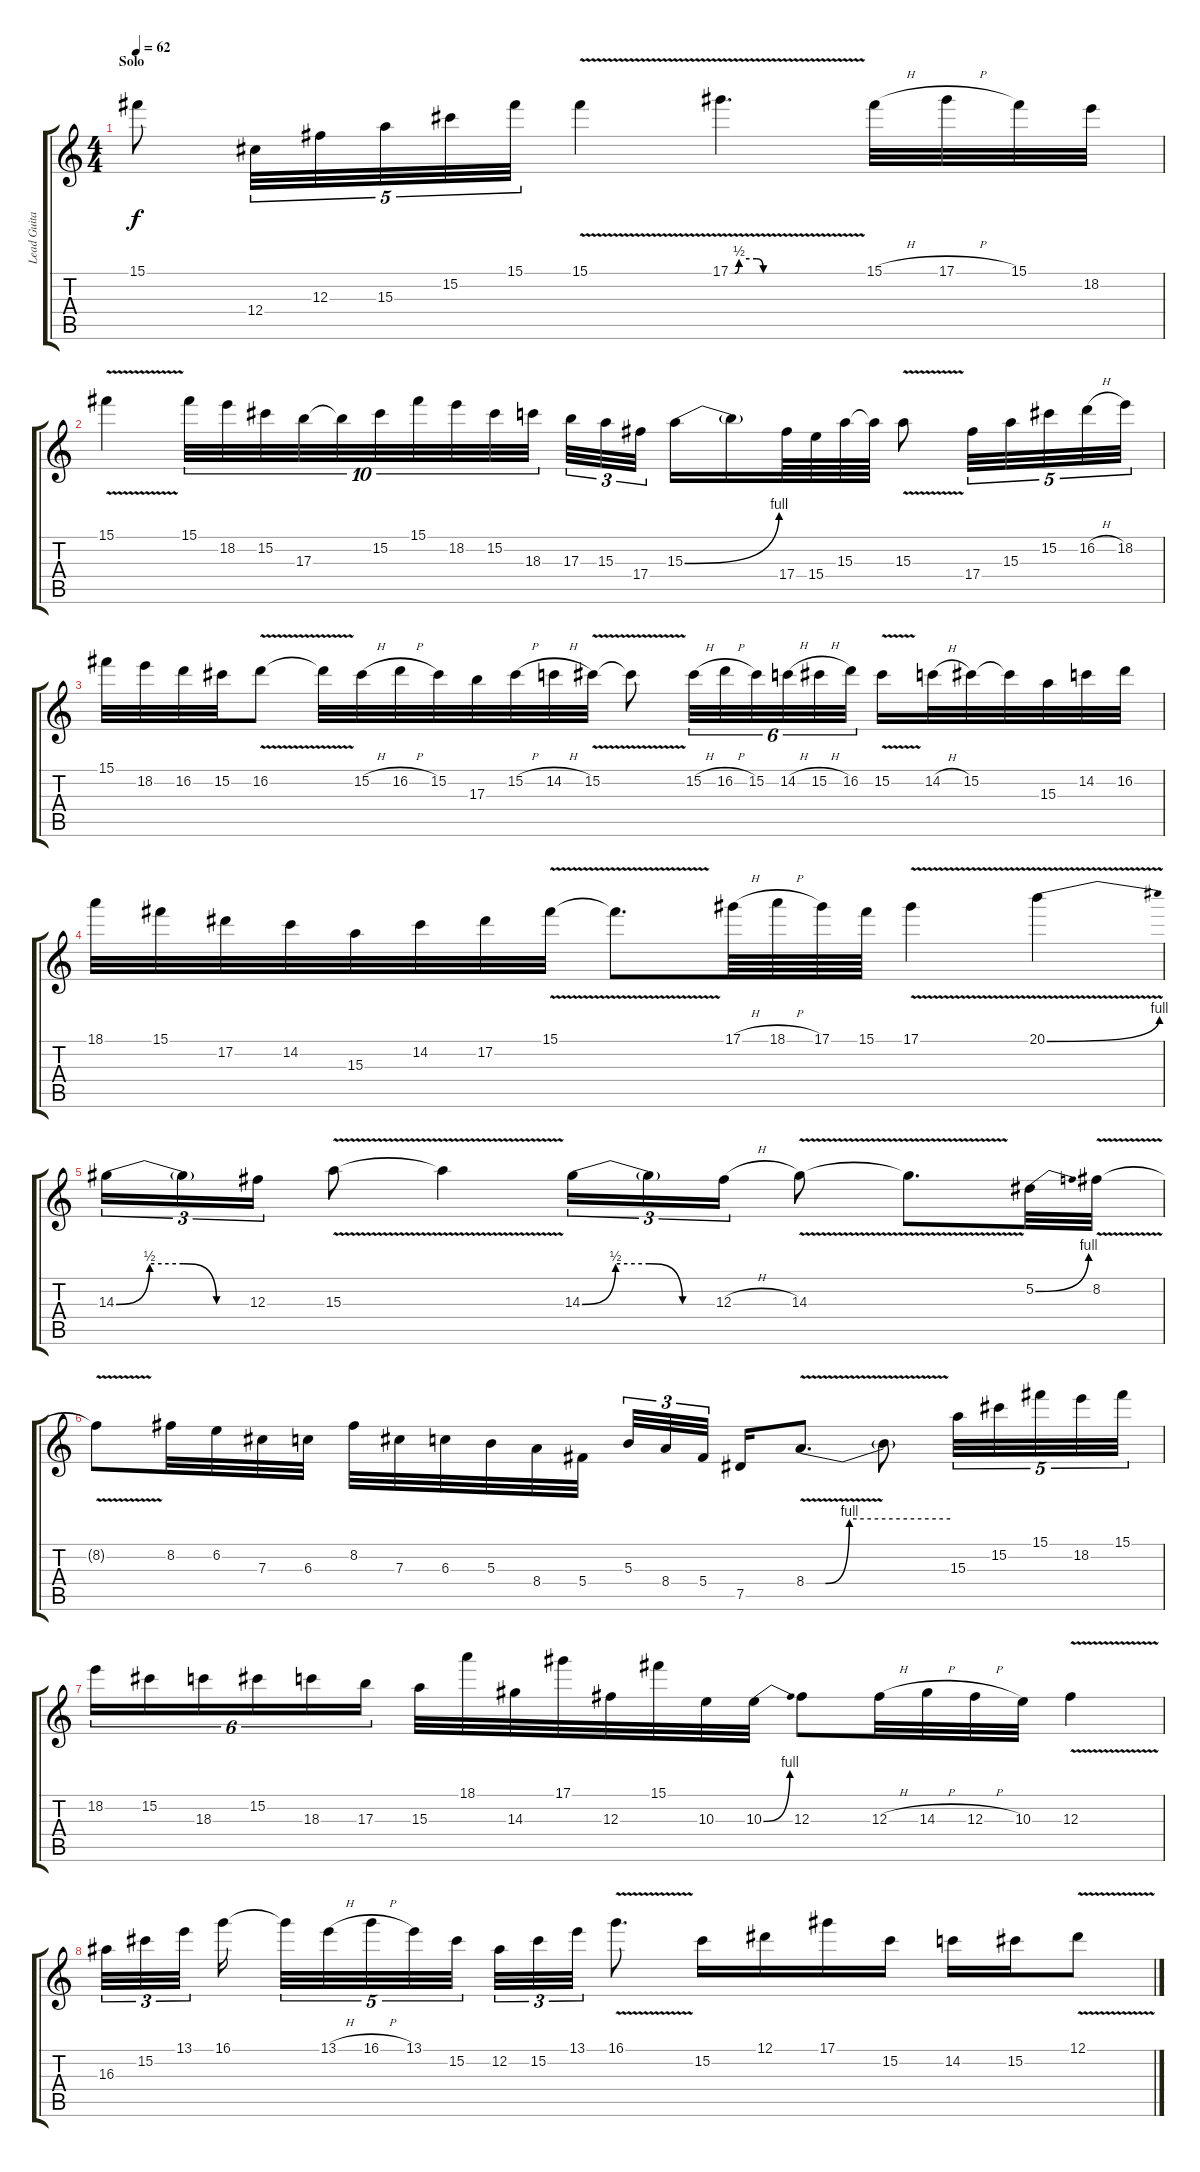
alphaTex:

\track ("Lead Guitar" "Lead Guita") {instrument overdrivenguitar}
\staff {score tabs}
\tuning (Eb4 Bb3 Gb3 Db3 Ab2 Eb2) {hide}
\ts (4 4)
\section ("" "Solo")
\tempo 62
\clef g2
\ks c
15.1.8{dy f volume 16} 12.4.32{tu (5 4)} 12.3.32{tu (5 4)} 15.3.32{tu (5 4)} 15.2.32{tu (5 4)} 15.1.32{tu (5 4)} 15.1{v}.4 17.1{be (custom 0 0 2 0 4 2 12 2 15 0 22 0 30 0 45 0 60 0) v}.4{d} 15.1{h}.32 17.1{h}.32 15.1.32 18.2.32 |
15.1{v}.4 15.1.32{tu (10 8)} 18.2.32{tu (10 8)} 15.2.32{tu (10 8)} 17.3.32{tu (10 8)} 17.3{t}.32{tu (10 8)} 15.2.32{tu (10 8)} 15.1.32{tu (10 8)} 18.2.32{tu (10 8)} 15.2.32{tu (10 8)} 18.3.32{tu (10 8)} 17.3.32{tu (3 2)} 15.3.32{tu (3 2)} 17.4.32{tu (3 2)} 15.3{be (bend 0 0 60 4)}.16 15.3{t}.16 17.4.64 15.4.64 15.3.64 15.3{t}.64 15.3{v}.8 17.4.32{tu (5 4)} 15.3.32{tu (5 4)} 15.2.32{tu (5 4)} 16.2{h}.32{tu (5 4)} 18.2.32{tu (5 4)} |
15.1.32 18.2.32 16.2.32 15.2.32 16.2{v}.8 16.2{t}.32 15.2{h}.32 16.2{h}.32 15.2.32 17.3.32 15.2{h}.32 14.2{h}.32 15.2{v}.32 15.2{t}.8 15.2{h}.32{tu (6 4)} 16.2{h}.32{tu (6 4)} 15.2.32{tu (6 4)} 14.2{h}.32{tu (6 4)} 15.2{h}.32{tu (6 4)} 16.2.32{tu (6 4)} 15.2{v}.16 14.2{h}.32 15.2.32 15.2{t}.32 15.3.32 14.2.32 16.2.32 |
18.1.32 15.1.32 17.2.32 14.2.32 15.3.32 14.2.32 17.2.32 15.1{v}.32 15.1{t}.8{d} 17.1{h}.64 18.1{h}.64 17.1.64 15.1.64 17.1{v}.4 20.1{be (bend 0 0 60 4) v}.4 |
14.3{be (custom 0 0 15 2 30 2 45 0 60 0)}.16{tu (3 2)} 14.3{t}.16{tu (3 2)} 12.3.16{tu (3 2)} 15.3{v}.8 15.3{t}.4 14.3{be (custom 0 0 15 2 30 2 45 0 60 0)}.16{tu (3 2)} 14.3{t}.16{tu (3 2)} 12.3{h}.16{tu (3 2)} 14.3{v}.8 14.3{t}.8{d} 5.2{be (bend 0 0 60 4)}.32 8.2{v}.32 |
8.2{t}.8 8.2.32 6.2.32 7.3.32 6.3.32 8.2.32 7.3.32 6.3.32 5.3.32 8.4.32 5.4.32 5.3.32{tu (3 2)} 8.4.32{tu (3 2)} 5.4.32{tu (3 2)} 7.5.16 8.4{be (custom 0 0 8 0 18 4 30 4 60 4) v}.8{d} 8.4{t}.8 15.3.32{tu (5 4)} 15.2.32{tu (5 4)} 15.1.32{tu (5 4)} 18.2.32{tu (5 4)} 15.1.32{tu (5 4)} |
18.2.16{tu (6 4)} 15.2.16{tu (6 4)} 18.3.16{tu (6 4)} 15.2.16{tu (6 4)} 18.3.16{tu (6 4)} 17.3.16{tu (6 4)} 15.3.32 18.1.32 14.3.32 17.1.32 12.3.32 15.1.32 10.3.32 10.3{be (bend 0 0 60 4)}.32 12.3.8 12.3{h}.32 14.3{h}.32 12.3{h}.32 10.3.32 12.3{v}.4 |
16.3.32{tu (3 2)} 15.2.32{tu (3 2)} 13.1.32{tu (3 2)} 16.1.16 16.1{t}.32{tu (5 4)} 13.1{h}.32{tu (5 4)} 16.1{h}.32{tu (5 4)} 13.1.32{tu (5 4)} 15.2.32{tu (5 4)} 12.2.32{tu (3 2)} 15.2.32{tu (3 2)} 13.1.32{tu (3 2)} 16.1{v}.8{d} 15.2.16 12.1.16 17.1.16 15.2.16 14.2.16 15.2.16 12.1{v}.8
